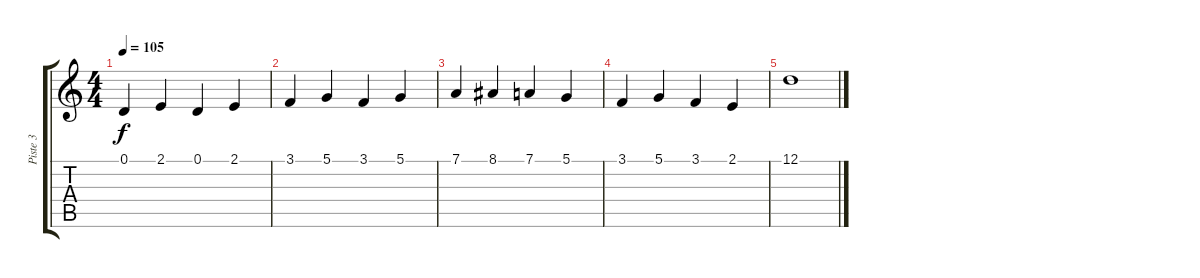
\track ("Piste 3" "Piste 3") {instrument synthstrings2}
\staff {score tabs}
\tuning (D4 A3 F3 C3 G2 D2) {hide}
\ts (4 4)
\tempo 105
\clef g2
\ks c
0.1.4{dy f} 2.1.4 0.1.4 2.1.4 |
3.1.4 5.1.4 3.1.4 5.1.4 |
7.1.4 8.1.4 7.1.4 5.1.4 |
3.1.4 5.1.4 3.1.4 2.1.4 |
12.1.1
